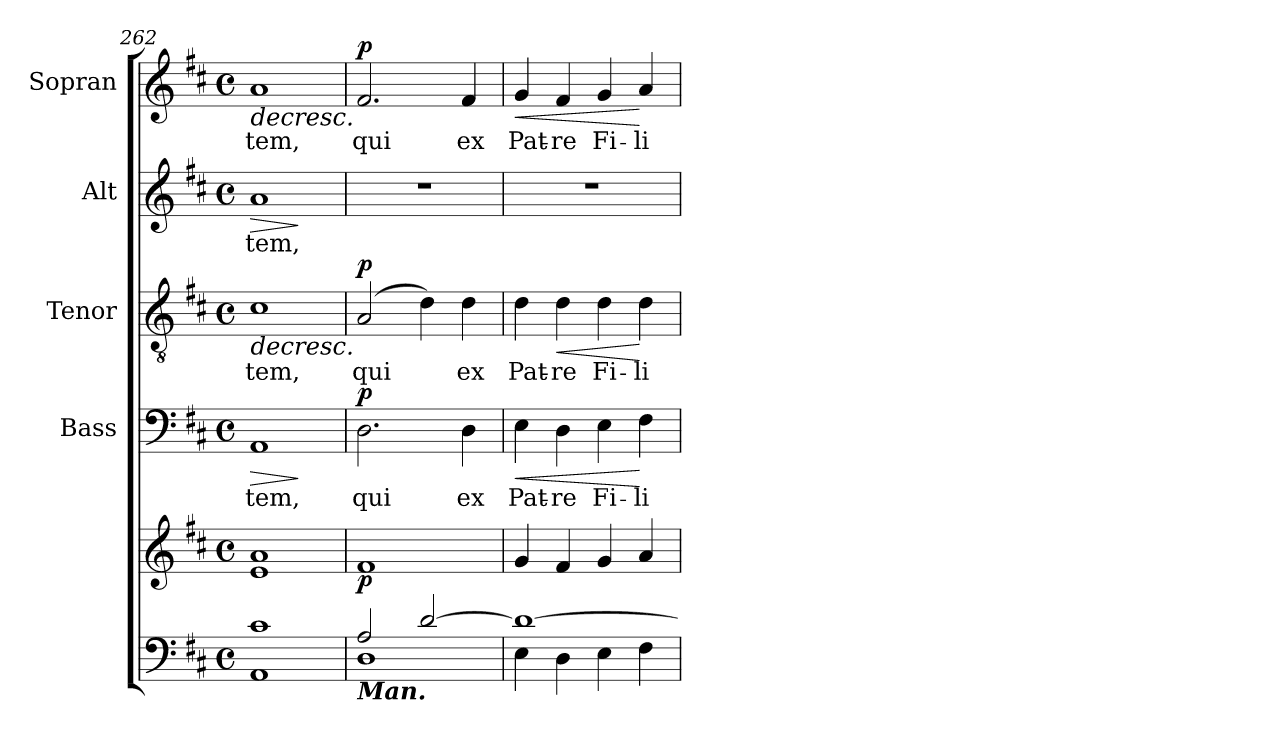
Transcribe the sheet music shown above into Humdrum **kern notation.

**kern	**kern	**dynam	**kern	**text	**dynam	**kern	**text	**dynam	**kern	**text	**dynam	**kern	**text	**dynam
*part5	*part5	*part5	*part4	*part4	*part4	*part3	*part3	*part3	*part2	*part2	*part2	*part1	*part1	*part1
*staff6	*staff5	*staff5/6	*staff4	*staff4	*staff4	*staff3	*staff3	*staff3	*staff2	*staff2	*staff2	*staff1	*staff1	*staff1
*	*	*	*I"Bass	*	*	*I"Tenor	*	*	*I"Alt	*	*	*I"Sopran	*	*
*	*	*	*I'B.	*	*	*I'T.	*	*	*I'A.	*	*	*I'S.	*	*
*clefF4	*clefG2	*	*clefF4	*	*	*clefGv2	*	*	*clefG2	*	*	*clefG2	*	*
*k[f#c#]	*k[f#c#]	*	*k[f#c#]	*	*	*k[f#c#]	*	*	*k[f#c#]	*	*	*k[f#c#]	*	*
*D:	*D:	*	*D:	*	*	*D:	*	*	*D:	*	*	*D:	*	*
*M4/4	*M4/4	*	*M4/4	*	*	*M4/4	*	*	*M4/4	*	*	*M4/4	*	*
*met(c)	*met(c)	*	*met(c)	*	*	*met(c)	*	*	*met(c)	*	*	*met(c)	*	*
=262	=262	=262	=262	=262	=262	=262	=262	=262	=262	=262	=262	=262	=262	=262
*^	*^	*	*	*	*	*	*	*	*	*	*	*	*	*
!	!	!	!	!	!	!LO:LY:b	!LO:HP:b	!	!LO:LY:b	!LO:HP:b	!	!LO:LY:b	!LO:HP:b	!	!LO:LY:b	!LO:HP:b
1c#	1AA	1a	1e	.	1AA	-tem,	>	1c#	-tem,	>	1a	-tem,	>	1a	-tem,	>
*v	*v	*	*	*	*	*	*	*	*	*	*	*	*	*	*	*
*	*v	*v	*	*	*	*	*	*	*	*	*	*	*	*	*
.	.	.	.	.	]	.	.	.	.	.	]	.	.	.
=263	=263	=263	=263	=263	=263	=263	=263	=263	=263	=263	=263	=263	=263	=263
*^	*	*	*	*	*	*	*	*	*	*	*	*	*	*
!LO:TX:b:Bi:t=Man.	!	!	!	!	!	!	!	!	!	!	!	!	!	!	!
!	!	!	!LO:DY:b	!	!LO:LY:b	!LO:DY:a	!	!LO:LY:b	!LO:DY:a	!	!	!	!	!LO:LY:b	!LO:DY:a
2A/	1D	1f#	p	2.D\	qui	p	(2A/	qui	p	1r	.	.	2.f#/	qui	p
[>2d/	.	.	.	.	.	.	4d\)	.	]	.	.	.	.	.	.
!	!	!	!	!	!LO:LY:b	!	!	!LO:LY:b	!	!	!	!	!	!LO:LY:b	!
.	.	.	.	4D\	ex	.	4d\	ex	.	.	.	.	4f#/	ex	]
=264	=264	=264	=264	=264	=264	=264	=264	=264	=264	=264	=264	=264	=264	=264	=264
!	!	!	!	!	!LO:LY:b	!LO:HP:b	!	!LO:LY:b	!	!	!	!	!	!LO:LY:b	!LO:HP:b
1d_	4E\	4g/	.	4E\	Pat-	<	4d\	Pat-	.	1r	.	.	4g/	Pat-	<
!	!	!	!	!	!LO:LY:b	!	!	!LO:LY:b	!LO:HP:b	!	!	!	!	!LO:LY:b	!
.	4D\	4f#/	.	4D\	-re	.	4d\	-re	<	.	.	.	4f#/	-re	.
!	!	!	!	!	!LO:LY:b	!	!	!LO:LY:b	!	!	!	!	!	!LO:LY:b	!
.	4E\	4g/	.	4E\	Fi-	.	4d\	Fi-	.	.	.	.	4g/	Fi-	.
!	!	!	!	!	!LO:LY:b	!	!	!LO:LY:b	!	!	!	!	!	!LO:LY:b	!
.	4F#\	4a/	.	4F#\	-li-	[	4d\	-li-	[	.	.	.	4a/	-li-	[
*v	*v	*	*	*	*	*	*	*	*	*	*	*	*	*	*
=	=	=	=	=	=	=	=	=	=	=	=	=	=	=
*-	*-	*-	*-	*-	*-	*-	*-	*-	*-	*-	*-	*-	*-	*-
